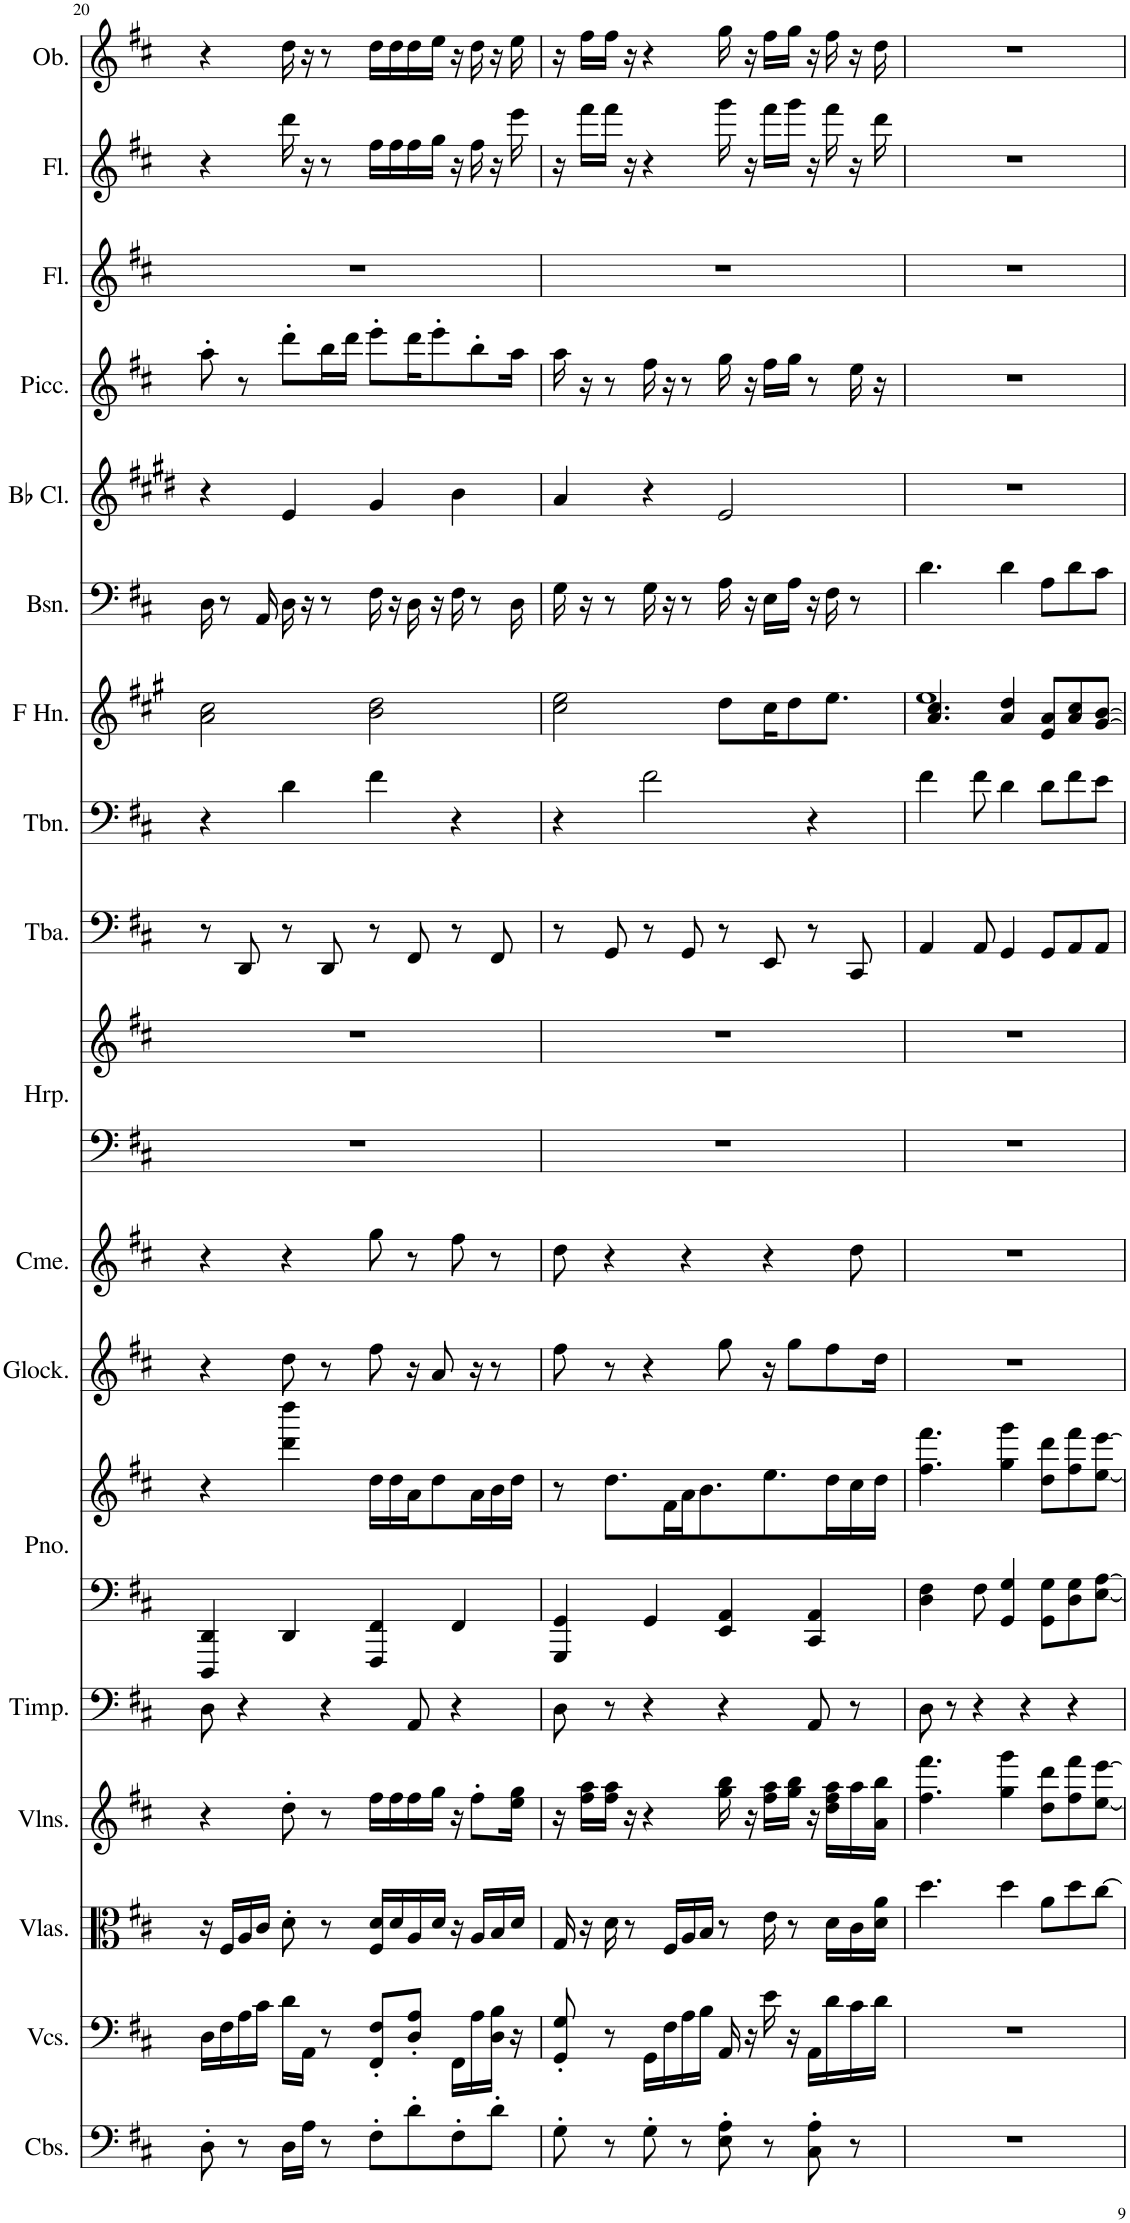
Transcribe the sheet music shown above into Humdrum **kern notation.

**kern	**kern	**kern	**kern	**kern	**kern	**kern	**kern	**kern	**kern	**kern	**kern	**kern	**kern	**kern	**kern	**kern	**kern	**kern	**kern
*part18	*part17	*part16	*part15	*part14	*part13	*part13	*part12	*part11	*part10	*part10	*part9	*part8	*part7	*part6	*part5	*part4	*part3	*part2	*part1
*staff20	*staff19	*staff18	*staff17	*staff16	*staff15	*staff14	*staff13	*staff12	*staff11	*staff10	*staff9	*staff8	*staff7	*staff6	*staff5	*staff4	*staff3	*staff2	*staff1
*I"Contrabasses	*I"Violoncellos	*I"Violas	*I"Violins	*I"Timpani	*I"Piano	*	*I"Glockenspiel	*I"Chimes	*I"Harp	*	*I"Tuba	*I"Trombone	*I"Horn in F	*I"Bassoon	*I"Bb Clarinet	*I"Piccolo	*I"Flute	*I"Flute	*I"Oboe
*I'Cbs.	*I'Vcs.	*I'Vlas.	*I'Vlns.	*I'Timp.	*I'Pno.	*	*I'Glock.	*I'Cme.	*I'Hrp.	*	*I'Tba.	*I'Tbn.	*	*I'Bsn.	*I'Bb Cl.	*I'Picc.	*I'Fl.	*I'Fl.	*I'Ob.
!!LO:PB:g=z
*clefF4	*clefF4	*clefC3	*clefG2	*clefF4	*clefF4	*clefG2	*clefG2	*clefG2	*clefF4	*clefG2	*clefF4	*clefF4	*clefG2	*clefF4	*clefG2	*clefG2	*clefG2	*clefG2	*clefG2
*Trd7c12	*	*	*	*	*	*	*Trd-14c-24	*	*	*	*	*	*Trd4c7	*	*Trd1c2	*Trd-7c-12	*	*	*
*k[f#c#]	*k[f#c#]	*k[f#c#]	*k[f#c#]	*k[f#c#]	*k[f#c#]	*k[f#c#]	*k[f#c#]	*k[f#c#]	*k[f#c#]	*k[f#c#]	*k[f#c#]	*k[f#c#]	*k[f#c#g#]	*k[f#c#]	*k[f#c#g#d#]	*k[f#c#]	*k[f#c#]	*k[f#c#]	*k[f#c#]
*M4/4	*M4/4	*M4/4	*M4/4	*M4/4	*M4/4	*M4/4	*M4/4	*M4/4	*M4/4	*M4/4	*M4/4	*M4/4	*M4/4	*M4/4	*M4/4	*M4/4	*M4/4	*M4/4	*M4/4
=20	=20	=20	=20	=20	=20	=20	=20	=20	=20	=20	=20	=20	=20	=20	=20	=20	=20	=20	=20
8D'\	16D\LL	16r	4r	8D\	4DDD/ 4DD/	4r	4r	4r	1r	1r	8r	4r	2a\ 2cc#\	16D\	4r	8aa'\	1r	4r	4r
.	16F#\	16F#/LL	.	.	.	.	.	.	.	.	.	.	.	8r	.	.	.	.	.
8r	16A\	16A/	.	4r	.	.	.	.	.	.	8DD/	.	.	.	.	8r	.	.	.
.	16c#\JJ	16c#/JJ	.	.	.	.	.	.	.	.	.	.	.	16AA/	.	.	.	.	.
16D\LL	16d\LL	8d'\	8dd'\	.	4DD/	4ddd\ 4dddd\	8dd\	4r	.	.	8r	4d\	.	16D\	4e/	8ddd'\L	.	16ddd\	16dd\
16A\JJ	16AA\JJ	.	.	.	.	.	.	.	.	.	.	.	.	16r	.	.	.	16r	16r
8r	8r	8r	8r	4r	.	.	8r	.	.	.	8DD/	.	.	8r	.	16bb\L	.	8r	8r
.	.	.	.	.	.	.	.	.	.	.	.	.	.	.	.	16ddd\JJ	.	.	.
8F#'\L	8FF#/' 8F#/'L	16F#/ 16d/LL	16ff#\LL	.	4FFF#/ 4FF#/	16dd\LL	8ff#\	8gg\	.	.	8r	4f#\	2b\ 2dd\	16F#\	4g#/	8eee'\L	.	16ff#\LL	16dd\LL
.	.	16d/	16ff#\	.	.	16dd\	.	.	.	.	.	.	.	16r	.	.	.	16ff#\	16dd\
8d'\	8D/' 8A/'J	16A/	16ff#\	8AA/	.	16a\J	16r	8r	.	.	8FF#/	.	.	16D\	.	16ddd\K	.	16ff#\	16dd\
.	.	16d/JJ	16gg\JJ	.	.	8dd\	8a/	.	.	.	.	.	.	16r	.	8eee'\	.	16gg\JJ	16ee\JJ
8F#'\	16FF#\LL	16r	16r	4r	4FF#/	.	.	8ff#\	.	.	8r	4r	.	16F#\	4b\	.	.	16r	16r
.	16A\	16A/LL	8ff#'\L	.	.	16a\L	16r	.	.	.	.	.	.	8r	.	8bb'\	.	16ff#\	16dd\
8d'\J	16D\ 16B\JJ	16B/	.	.	.	16b\	8r	8r	.	.	8FF#/	.	.	.	.	.	.	16r	16r
.	16r	16d/JJ	16ee\ 16gg\Jk	.	.	16dd\JJ	.	.	.	.	.	.	.	16D\	.	16aa\Jk	.	16eee\	16ee\
=21	=21	=21	=21	=21	=21	=21	=21	=21	=21	=21	=21	=21	=21	=21	=21	=21	=21	=21	=21
8G'\	8GG/' 8G/'	16G/	16r	8D\	4GGG/ 4GG/	8r	8ff#\	8dd\	1r	1r	8r	4r	2cc#\ 2ee\	16G\	4a/	16aa\	1r	16r	16r
.	.	16r	16ff#\ 16aa\LL	.	.	.	.	.	.	.	.	.	.	16r	.	16r	.	16fff#\LL	16ff#\LL
8r	8r	16d\	16ff#\ 16aa\JJ	8r	.	8.dd\L	8r	4r	.	.	8GG/	.	.	8r	.	8r	.	16fff#\JJ	16ff#\JJ
.	.	8r	16r	.	.	.	.	.	.	.	.	.	.	.	.	.	.	16r	16r
8G'\	16GG\LL	.	4r	4r	4GG/	.	4r	.	.	.	8r	2f#\	.	16G\	4r	16ff#\	.	4r	4r
.	16F#\	16F#/LL	.	.	.	16f#\L	.	.	.	.	.	.	.	16r	.	16r	.	.	.
8r	16A\	16A/	.	.	.	16a\J	.	4r	.	.	8GG/	.	.	8r	.	8r	.	.	.
.	16B\JJ	16B/JJ	.	.	.	8.b\	.	.	.	.	.	.	.	.	.	.	.	.	.
8E\' 8A\'	16AA/	8r	16gg\ 16bb\	4r	4EE/ 4AA/	.	8gg\	.	.	.	8r	.	8dd\L	16A\	2e/	16gg\	.	16ggg\	16gg\
.	16r	.	16r	.	.	.	.	.	.	.	.	.	.	16r	.	16r	.	16r	16r
8r	16e\	16e\	16ff#\ 16aa\LL	.	.	8.ee\	16r	4r	.	.	8EE/	.	16cc#\K	16E\LL	.	16ff#\LL	.	16fff#\LL	16ff#\LL
.	16r	8r	16gg\ 16bb\JJ	.	.	.	8gg\L	.	.	.	.	.	8dd\	16A\JJ	.	16gg\JJ	.	16ggg\JJ	16gg\JJ
8C#\' 8A\'	16AA\LL	.	16r	8AA/	4CC#/ 4AA/	.	.	.	.	.	8r	4r	.	16r	.	8r	.	16r	16r
.	16d\	16d\LL	16dd\ 16ff#\ 16aa\LL	.	.	16dd\L	8ff#\	.	.	.	.	.	8.ee\J	16F#\	.	.	.	16fff#\	16ff#\
8r	16c#\	16c#\	16aa\	8r	.	16cc#\	.	8dd\	.	.	8CC#/	.	.	8r	.	16ee\	.	16r	16r
.	16d\JJ	16d\ 16a\JJ	16a\ 16bb\JJ	.	.	16dd\JJ	16dd\Jk	.	.	.	.	.	.	.	.	16r	.	16ddd\	16dd\
=22	=22	=22	=22	=22	=22	=22	=22	=22	=22	=22	=22	=22	=22	=22	=22	=22	=22	=22	=22
*	*	*	*	*	*	*	*	*	*	*	*	*	*^	*	*	*	*	*	*
1r	1r	4.dd\	4.ff#\ 4.fff#\	8D\	4D\ 4F#\	4.ff#\ 4.fff#\	1r	1r	1r	1r	4AA/	4f#\	4.a/ 4.cc#/	1ee	4.d\	1r	1r	1r	1r	1r
.	.	.	.	8r	.	.	.	.	.	.	.	.	.	.	.	.	.	.	.	.
.	.	.	.	4r	8F#\	.	.	.	.	.	8AA/	8f#\	.	.	.	.	.	.	.	.
.	.	4dd\	4gg\ 4ggg\	.	4GG/ 4G/	4gg\ 4ggg\	.	.	.	.	4GG/	4d\	4a/ 4dd/	.	4d\	.	.	.	.	.
.	.	.	.	4r	.	.	.	.	.	.	.	.	.	.	.	.	.	.	.	.
.	.	8a\L	8dd\ 8ddd\L	.	8GG\ 8G\L	8dd\ 8ddd\L	.	.	.	.	8GG/L	8d\L	8e/ 8a/L	.	8A\L	.	.	.	.	.
.	.	8dd\	8ff#\ 8fff#\	4r	8D\ 8G\	8ff#\ 8fff#\	.	.	.	.	8AA/	8f#\	8a/ 8cc#/	.	8d\	.	.	.	.	.
.	.	[8cc#\J	[8ee\ [8eee\J	.	[8E\ [8A\J	[8ee\ [8eee\J	.	.	.	.	8AA/J	8e\J	[8g#/ [8b/J	.	8c#\J	.	.	.	.	.
*	*	*	*	*	*	*	*	*	*	*	*	*	*v	*v	*	*	*	*	*	*
=	=	=	=	=	=	=	=	=	=	=	=	=	=	=	=	=	=	=	=
*-	*-	*-	*-	*-	*-	*-	*-	*-	*-	*-	*-	*-	*-	*-	*-	*-	*-	*-	*-
